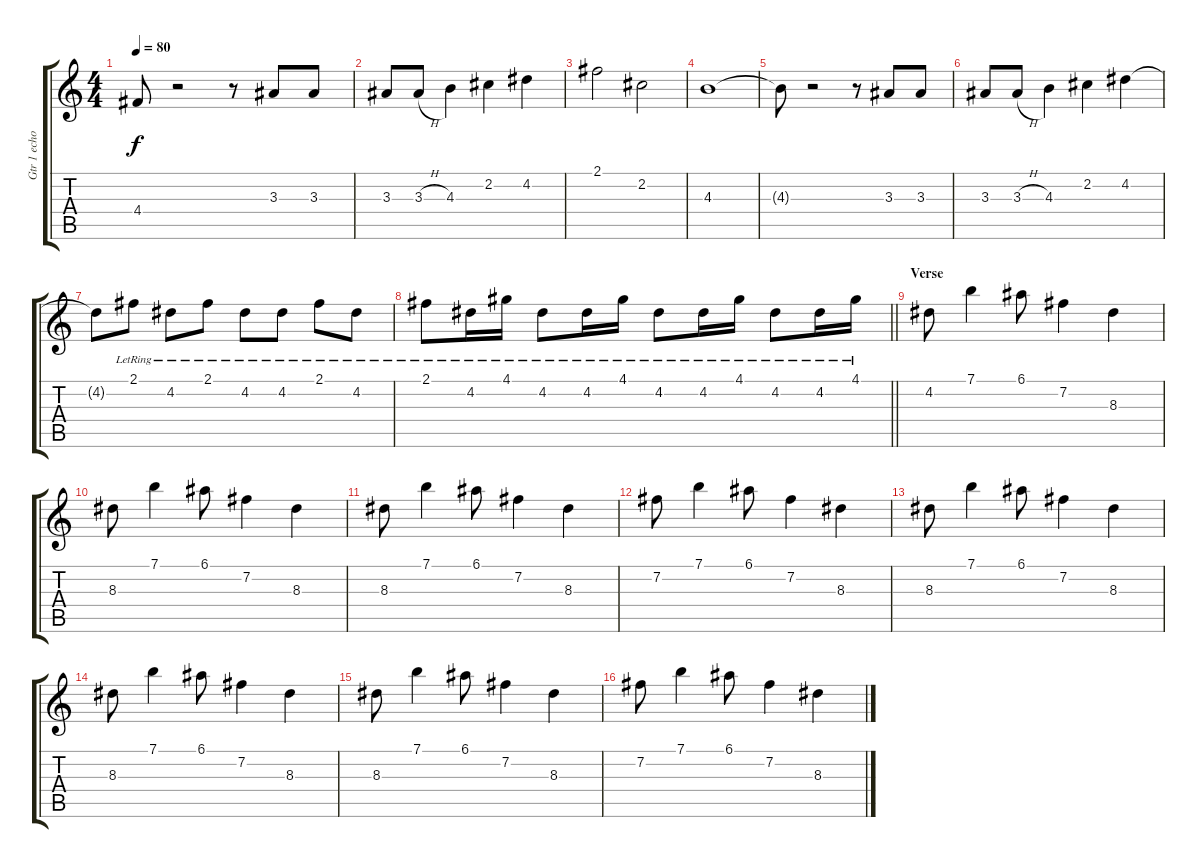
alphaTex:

\track ("Gtr 1 echo" "Gtr 1 echo") {instrument overdrivenguitar}
\staff {score tabs}
\tuning (E4 B3 G3 D3 A2 E2) {hide}
\ts (4 4)
\tempo 80
\clef g2
\ks c
4.4{t}.8{dy f} r.2 r.8 3.3.8 3.3.8 |
3.3.8 3.3{h}.8 4.3.4 2.2.4 4.2.4 |
2.1.2 2.2.2 |
4.3.1 |
4.3{t}.8 r.2 r.8 3.3.8 3.3.8 |
3.3.8 3.3{h}.8 4.3.4 2.2.4 4.2.4 |
4.2{t}.8 2.1{lr}.8 4.2{lr}.8 2.1{lr}.8 4.2{lr}.8 4.2{lr}.8 2.1{lr}.8 4.2{lr}.8 |
\barLineRight lightlight
2.1{lr}.8 4.2{lr}.16 4.1{lr}.16 4.2{lr}.8 4.2{lr}.16 4.1{lr}.16 4.2{lr}.8 4.2{lr}.16 4.1{lr}.16 4.2{lr}.8 4.2{lr}.16 4.1{lr}.16 |
\section ("" "Verse")
4.2.8 7.1.4 6.1.8 7.2.4 8.3.4 |
8.3.8 7.1.4 6.1.8 7.2.4 8.3.4 |
8.3.8 7.1.4 6.1.8 7.2.4 8.3.4 |
7.2.8 7.1.4 6.1.8 7.2.4 8.3.4 |
8.3.8 7.1.4 6.1.8 7.2.4 8.3.4 |
8.3.8 7.1.4 6.1.8 7.2.4 8.3.4 |
8.3.8 7.1.4 6.1.8 7.2.4 8.3.4 |
7.2.8 7.1.4 6.1.8 7.2.4 8.3.4
